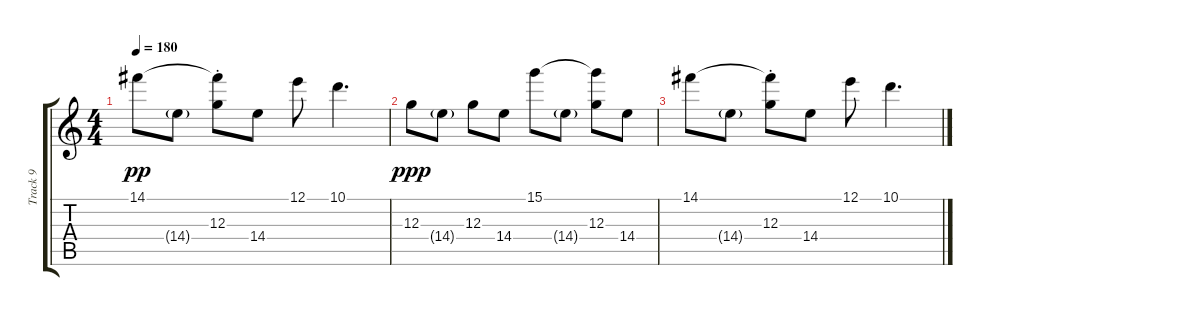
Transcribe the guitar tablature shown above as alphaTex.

\track ("Track 9" "Track 9") {instrument acousticguitarsteel}
\staff {score tabs}
\tuning (E4 B3 G3 D3 A2 D2) {hide}
\ts (4 4)
\tempo 180
\clef g2
\ks c
14.1.8{dy pp} 14.4{g}.8 (14.1{t} 12.3{st}).8 14.4.8 12.1.8 10.1.4{d} |
12.3.8{dy ppp} 14.4{g}.8 12.3.8 14.4.8 15.1.8 14.4{g}.8 (15.1{t} 12.3).8 14.4.8 |
14.1.8 14.4{g}.8 (14.1{t} 12.3{st}).8 14.4.8 12.1.8 10.1.4{d}
